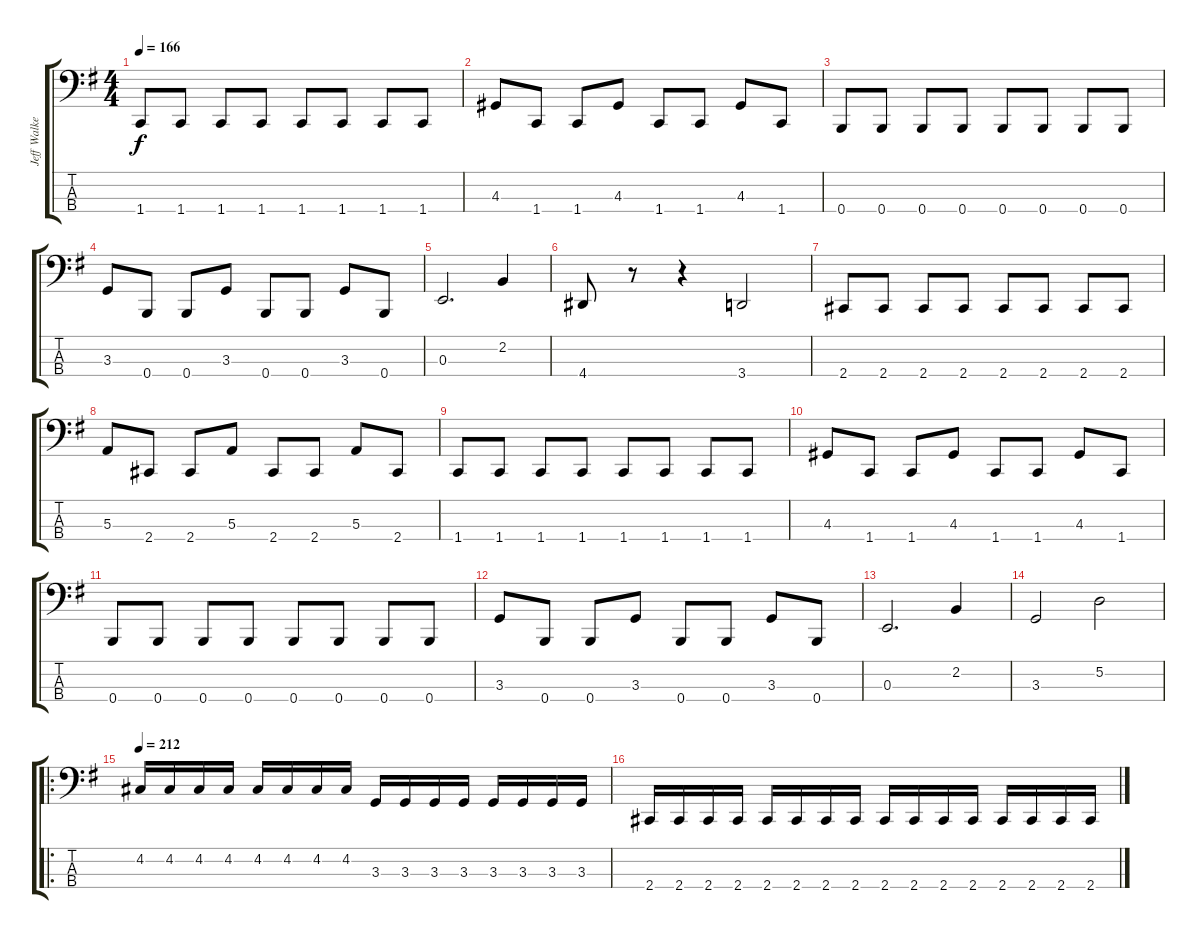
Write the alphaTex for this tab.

\track ("Jeff Walker" "Jeff Walke") {instrument electricbasspick}
\staff {score tabs}
\tuning (D2 A1 E1 B0) {hide}
\ts (4 4)
\tempo 166
\clef f4
\ks g
1.4.8{dy f} 1.4.8 1.4.8 1.4.8 1.4.8 1.4.8 1.4.8 1.4.8 |
4.3.8 1.4.8 1.4.8 4.3.8 1.4.8 1.4.8 4.3.8 1.4.8 |
0.4.8 0.4.8 0.4.8 0.4.8 0.4.8 0.4.8 0.4.8 0.4.8 |
3.3.8 0.4.8 0.4.8 3.3.8 0.4.8 0.4.8 3.3.8 0.4.8 |
0.3.2{d} 2.2.4 |
4.4.8 r.8 r.4 3.4.2 |
2.4.8 2.4.8 2.4.8 2.4.8 2.4.8 2.4.8 2.4.8 2.4.8 |
5.3.8 2.4.8 2.4.8 5.3.8 2.4.8 2.4.8 5.3.8 2.4.8 |
1.4.8 1.4.8 1.4.8 1.4.8 1.4.8 1.4.8 1.4.8 1.4.8 |
4.3.8 1.4.8 1.4.8 4.3.8 1.4.8 1.4.8 4.3.8 1.4.8 |
0.4.8 0.4.8 0.4.8 0.4.8 0.4.8 0.4.8 0.4.8 0.4.8 |
3.3.8 0.4.8 0.4.8 3.3.8 0.4.8 0.4.8 3.3.8 0.4.8 |
0.3.2{d} 2.2.4 |
3.3.2 5.2.2 |
\ro
\tempo 212
4.2.16 4.2.16 4.2.16 4.2.16 4.2.16 4.2.16 4.2.16 4.2.16 3.3.16 3.3.16 3.3.16 3.3.16 3.3.16 3.3.16 3.3.16 3.3.16 |
2.4.16 2.4.16 2.4.16 2.4.16 2.4.16 2.4.16 2.4.16 2.4.16 2.4.16 2.4.16 2.4.16 2.4.16 2.4.16 2.4.16 2.4.16 2.4.16
